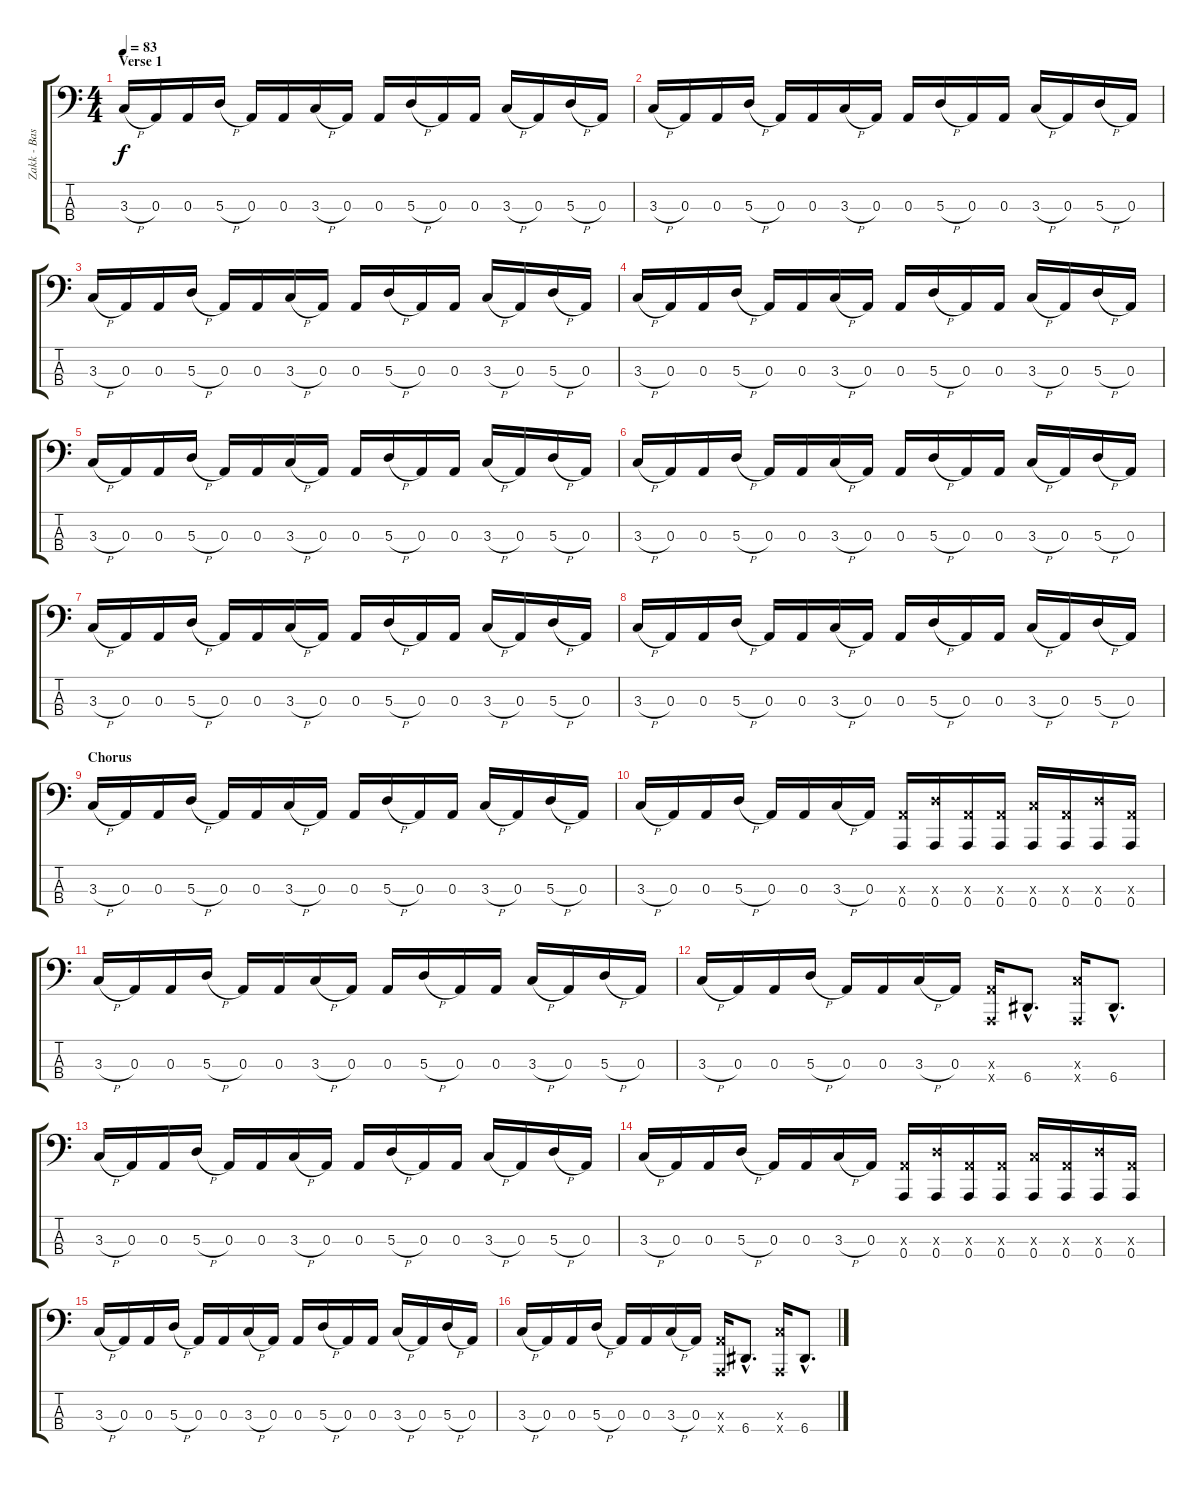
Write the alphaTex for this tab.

\track ("Zakk - Bass" "Zakk - Bas") {instrument fretlessbass}
\staff {score tabs}
\tuning (G2 D2 A1 A0) {hide}
\ts (4 4)
\section ("" "Verse 1")
\tempo 83
\clef f4
\ks c
3.3{h}.16{dy f instrument electricbassfinger} 0.3.16 0.3.16 5.3{h}.16 0.3.16 0.3.16 3.3{h}.16 0.3.16 0.3.16 5.3{h}.16 0.3.16 0.3.16 3.3{h}.16 0.3.16 5.3{h}.16 0.3.16 |
3.3{h}.16{instrument electricbassfinger} 0.3.16 0.3.16 5.3{h}.16 0.3.16 0.3.16 3.3{h}.16 0.3.16 0.3.16 5.3{h}.16 0.3.16 0.3.16 3.3{h}.16 0.3.16 5.3{h}.16 0.3.16 |
3.3{h}.16{instrument electricbassfinger} 0.3.16 0.3.16 5.3{h}.16 0.3.16 0.3.16 3.3{h}.16 0.3.16 0.3.16 5.3{h}.16 0.3.16 0.3.16 3.3{h}.16 0.3.16 5.3{h}.16 0.3.16 |
3.3{h}.16{instrument electricbassfinger} 0.3.16 0.3.16 5.3{h}.16 0.3.16 0.3.16 3.3{h}.16 0.3.16 0.3.16 5.3{h}.16 0.3.16 0.3.16 3.3{h}.16 0.3.16 5.3{h}.16 0.3.16 |
3.3{h}.16{instrument electricbassfinger} 0.3.16 0.3.16 5.3{h}.16 0.3.16 0.3.16 3.3{h}.16 0.3.16 0.3.16 5.3{h}.16 0.3.16 0.3.16 3.3{h}.16 0.3.16 5.3{h}.16 0.3.16 |
3.3{h}.16{instrument electricbassfinger} 0.3.16 0.3.16 5.3{h}.16 0.3.16 0.3.16 3.3{h}.16 0.3.16 0.3.16 5.3{h}.16 0.3.16 0.3.16 3.3{h}.16 0.3.16 5.3{h}.16 0.3.16 |
3.3{h}.16{instrument electricbassfinger} 0.3.16 0.3.16 5.3{h}.16 0.3.16 0.3.16 3.3{h}.16 0.3.16 0.3.16 5.3{h}.16 0.3.16 0.3.16 3.3{h}.16 0.3.16 5.3{h}.16 0.3.16 |
3.3{h}.16{instrument electricbassfinger} 0.3.16 0.3.16 5.3{h}.16 0.3.16 0.3.16 3.3{h}.16 0.3.16 0.3.16 5.3{h}.16 0.3.16 0.3.16 3.3{h}.16 0.3.16 5.3{h}.16 0.3.16 |
\section ("" "Chorus")
3.3{h}.16{instrument electricbassfinger} 0.3.16 0.3.16 5.3{h}.16 0.3.16 0.3.16 3.3{h}.16 0.3.16 0.3.16 5.3{h}.16 0.3.16 0.3.16 3.3{h}.16 0.3.16 5.3{h}.16 0.3.16 |
3.3{h}.16{instrument electricbassfinger} 0.3.16 0.3.16 5.3{h}.16 0.3.16 0.3.16 3.3{h}.16 0.3.16 (0.3{x} 0.4).16 (5.3{x} 0.4).16 (0.3{x} 0.4).16 (0.3{x} 0.4).16 (3.3{x} 0.4).16 (0.3{x} 0.4).16 (5.3{x} 0.4).16 (0.3{x} 0.4).16 |
3.3{h}.16{instrument electricbassfinger} 0.3.16 0.3.16 5.3{h}.16 0.3.16 0.3.16 3.3{h}.16 0.3.16 0.3.16 5.3{h}.16 0.3.16 0.3.16 3.3{h}.16 0.3.16 5.3{h}.16 0.3.16 |
3.3{h}.16{instrument electricbassfinger} 0.3.16 0.3.16 5.3{h}.16 0.3.16 0.3.16 3.3{h}.16 0.3.16 (0.3{x} 0.4{x}).16 6.4{hac}.8{d} (3.3{x} 0.4{x}).16 6.4{hac}.8{d} |
3.3{h}.16{instrument electricbassfinger} 0.3.16 0.3.16 5.3{h}.16 0.3.16 0.3.16 3.3{h}.16 0.3.16 0.3.16 5.3{h}.16 0.3.16 0.3.16 3.3{h}.16 0.3.16 5.3{h}.16 0.3.16 |
3.3{h}.16{instrument electricbassfinger} 0.3.16 0.3.16 5.3{h}.16 0.3.16 0.3.16 3.3{h}.16 0.3.16 (0.3{x} 0.4).16 (5.3{x} 0.4).16 (0.3{x} 0.4).16 (0.3{x} 0.4).16 (3.3{x} 0.4).16 (0.3{x} 0.4).16 (5.3{x} 0.4).16 (0.3{x} 0.4).16 |
3.3{h}.16{instrument electricbassfinger} 0.3.16 0.3.16 5.3{h}.16 0.3.16 0.3.16 3.3{h}.16 0.3.16 0.3.16 5.3{h}.16 0.3.16 0.3.16 3.3{h}.16 0.3.16 5.3{h}.16 0.3.16 |
3.3{h}.16{instrument electricbassfinger} 0.3.16 0.3.16 5.3{h}.16 0.3.16 0.3.16 3.3{h}.16 0.3.16 (0.3{x} 0.4{x}).16 6.4{hac}.8{d} (3.3{x} 0.4{x}).16 6.4{hac}.8{d}
